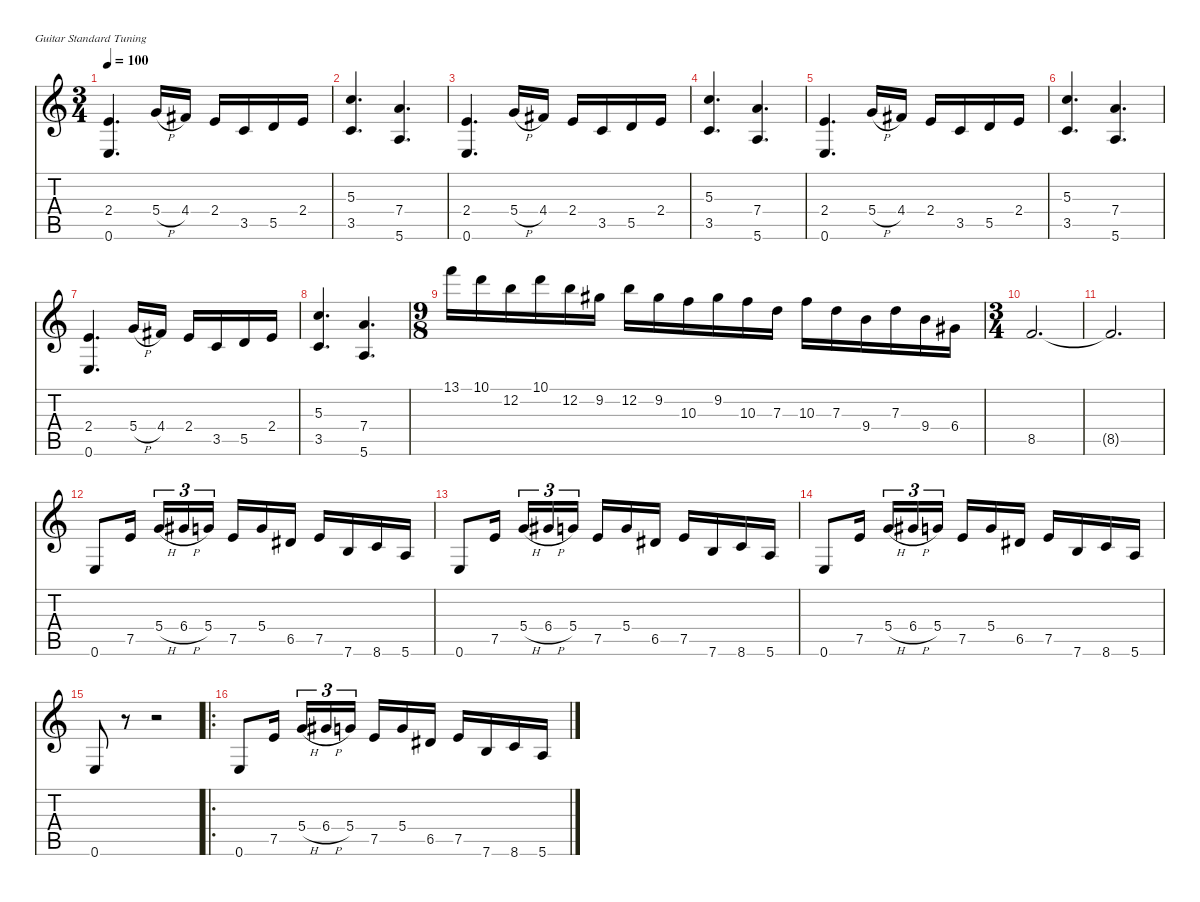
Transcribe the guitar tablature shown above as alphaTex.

\defaultSystemsLayout 4
\hideDynamics
\bracketExtendMode nobrackets
\singleTrackTrackNamePolicy hidden
\multiTrackTrackNamePolicy hidden
\firstSystemTrackNameMode fullname
\firstSystemTrackNameOrientation horizontal
\otherSystemsTrackNameOrientation horizontal
\track ("Guitar" "dist.guit.") {instrument distortionguitar}
\staff {score tabs}
\tuning (E4 B3 G3 D3 A2 E2)
\ts (3 4)
\tempo 100
\clef g2
\ks c
(2.4 0.6).4{d dy mf beam Up} 5.4{h}.16{dy f beam Up} 4.4{acc #}.16{beam Up} 2.4.16{beam Up} 3.5.16{beam Up} 5.5.16{beam Up} 2.4.16{beam Up} |
(5.3 3.5).4{d dy mf beam Up} (7.4 5.6).4{d beam Up} |
(2.4 0.6).4{d beam Up} 5.4{h}.16{dy f beam Up} 4.4{acc #}.16{beam Up} 2.4.16{beam Up} 3.5.16{beam Up} 5.5.16{beam Up} 2.4.16{beam Up} |
(5.3 3.5).4{d dy mf beam Up} (7.4 5.6).4{d beam Up} |
(2.4 0.6).4{d beam Up} 5.4{h}.16{dy f beam Up} 4.4{acc #}.16{beam Up} 2.4.16{beam Up} 3.5.16{beam Up} 5.5.16{beam Up} 2.4.16{beam Up} |
(5.3 3.5).4{d dy mf beam Up} (7.4 5.6).4{d beam Up} |
(2.4 0.6).4{d beam Up} 5.4{h}.16{dy f beam Up} 4.4{acc #}.16{beam Up} 2.4.16{beam Up} 3.5.16{beam Up} 5.5.16{beam Up} 2.4.16{beam Up} |
(5.3 3.5).4{d dy mf beam Up} (7.4 5.6).4{d beam Up} |
\ts (9 8)
\beaming (8 3 3 3)
13.1.16{dy ff beam Down} 10.1.16{beam Down} 12.2.16{beam Down} 10.1.16{beam Down} 12.2.16{beam Down} 9.2{acc #}.16{beam Down} 12.2.16{beam Down} 9.2{acc #}.16{beam Down} 10.3.16{beam Down} 9.2{acc #}.16{beam Down} 10.3.16{beam Down} 7.3.16{beam Down} 10.3.16{beam Down} 7.3.16{beam Down} 9.4.16{beam Down} 7.3.16{beam Down} 9.4.16{beam Down} 6.4{acc #}.16{beam Down} |
\ts (3 4)
\beaming (8 2 2 2)
8.5.2{d beam Up} |
8.5{t}.2{d dy f beam Up} |
0.6.8{beam Up} 7.5.16{beam Up} 5.4{h}.16{tu (3 2) beam Up} 6.4{h acc #}.16{tu (3 2) beam Up} 5.4.16{tu (3 2) beam Up} 7.5.16{beam Up} 5.4.16{beam Up} 6.5{acc #}.16{beam Up} 7.5.16{beam Up} 7.6.16{beam Up} 8.6.16{beam Up} 5.6.16{beam Up} |
0.6.8{beam Up} 7.5.16{beam Up} 5.4{h}.16{tu (3 2) beam Up} 6.4{h acc #}.16{tu (3 2) beam Up} 5.4.16{tu (3 2) beam Up} 7.5.16{beam Up} 5.4.16{beam Up} 6.5{acc #}.16{beam Up} 7.5.16{beam Up} 7.6.16{beam Up} 8.6.16{beam Up} 5.6.16{beam Up} |
0.6.8{beam Up} 7.5.16{beam Up} 5.4{h}.16{tu (3 2) beam Up} 6.4{h acc #}.16{tu (3 2) beam Up} 5.4.16{tu (3 2) beam Up} 7.5.16{beam Up} 5.4.16{beam Up} 6.5{acc #}.16{beam Up} 7.5.16{beam Up} 7.6.16{beam Up} 8.6.16{beam Up} 5.6.16{beam Up} |
0.6.8{beam Up} r.8{beam Up} r.2{beam Up} |
\ro
0.6.8{beam Up} 7.5.16{beam Up} 5.4{h}.16{tu (3 2) beam Up} 6.4{h acc #}.16{tu (3 2) beam Up} 5.4.16{tu (3 2) beam Up} 7.5.16{beam Up} 5.4.16{beam Up} 6.5{acc #}.16{beam Up} 7.5.16{beam Up} 7.6.16{beam Up} 8.6.16{beam Up} 5.6.16{beam Up}
